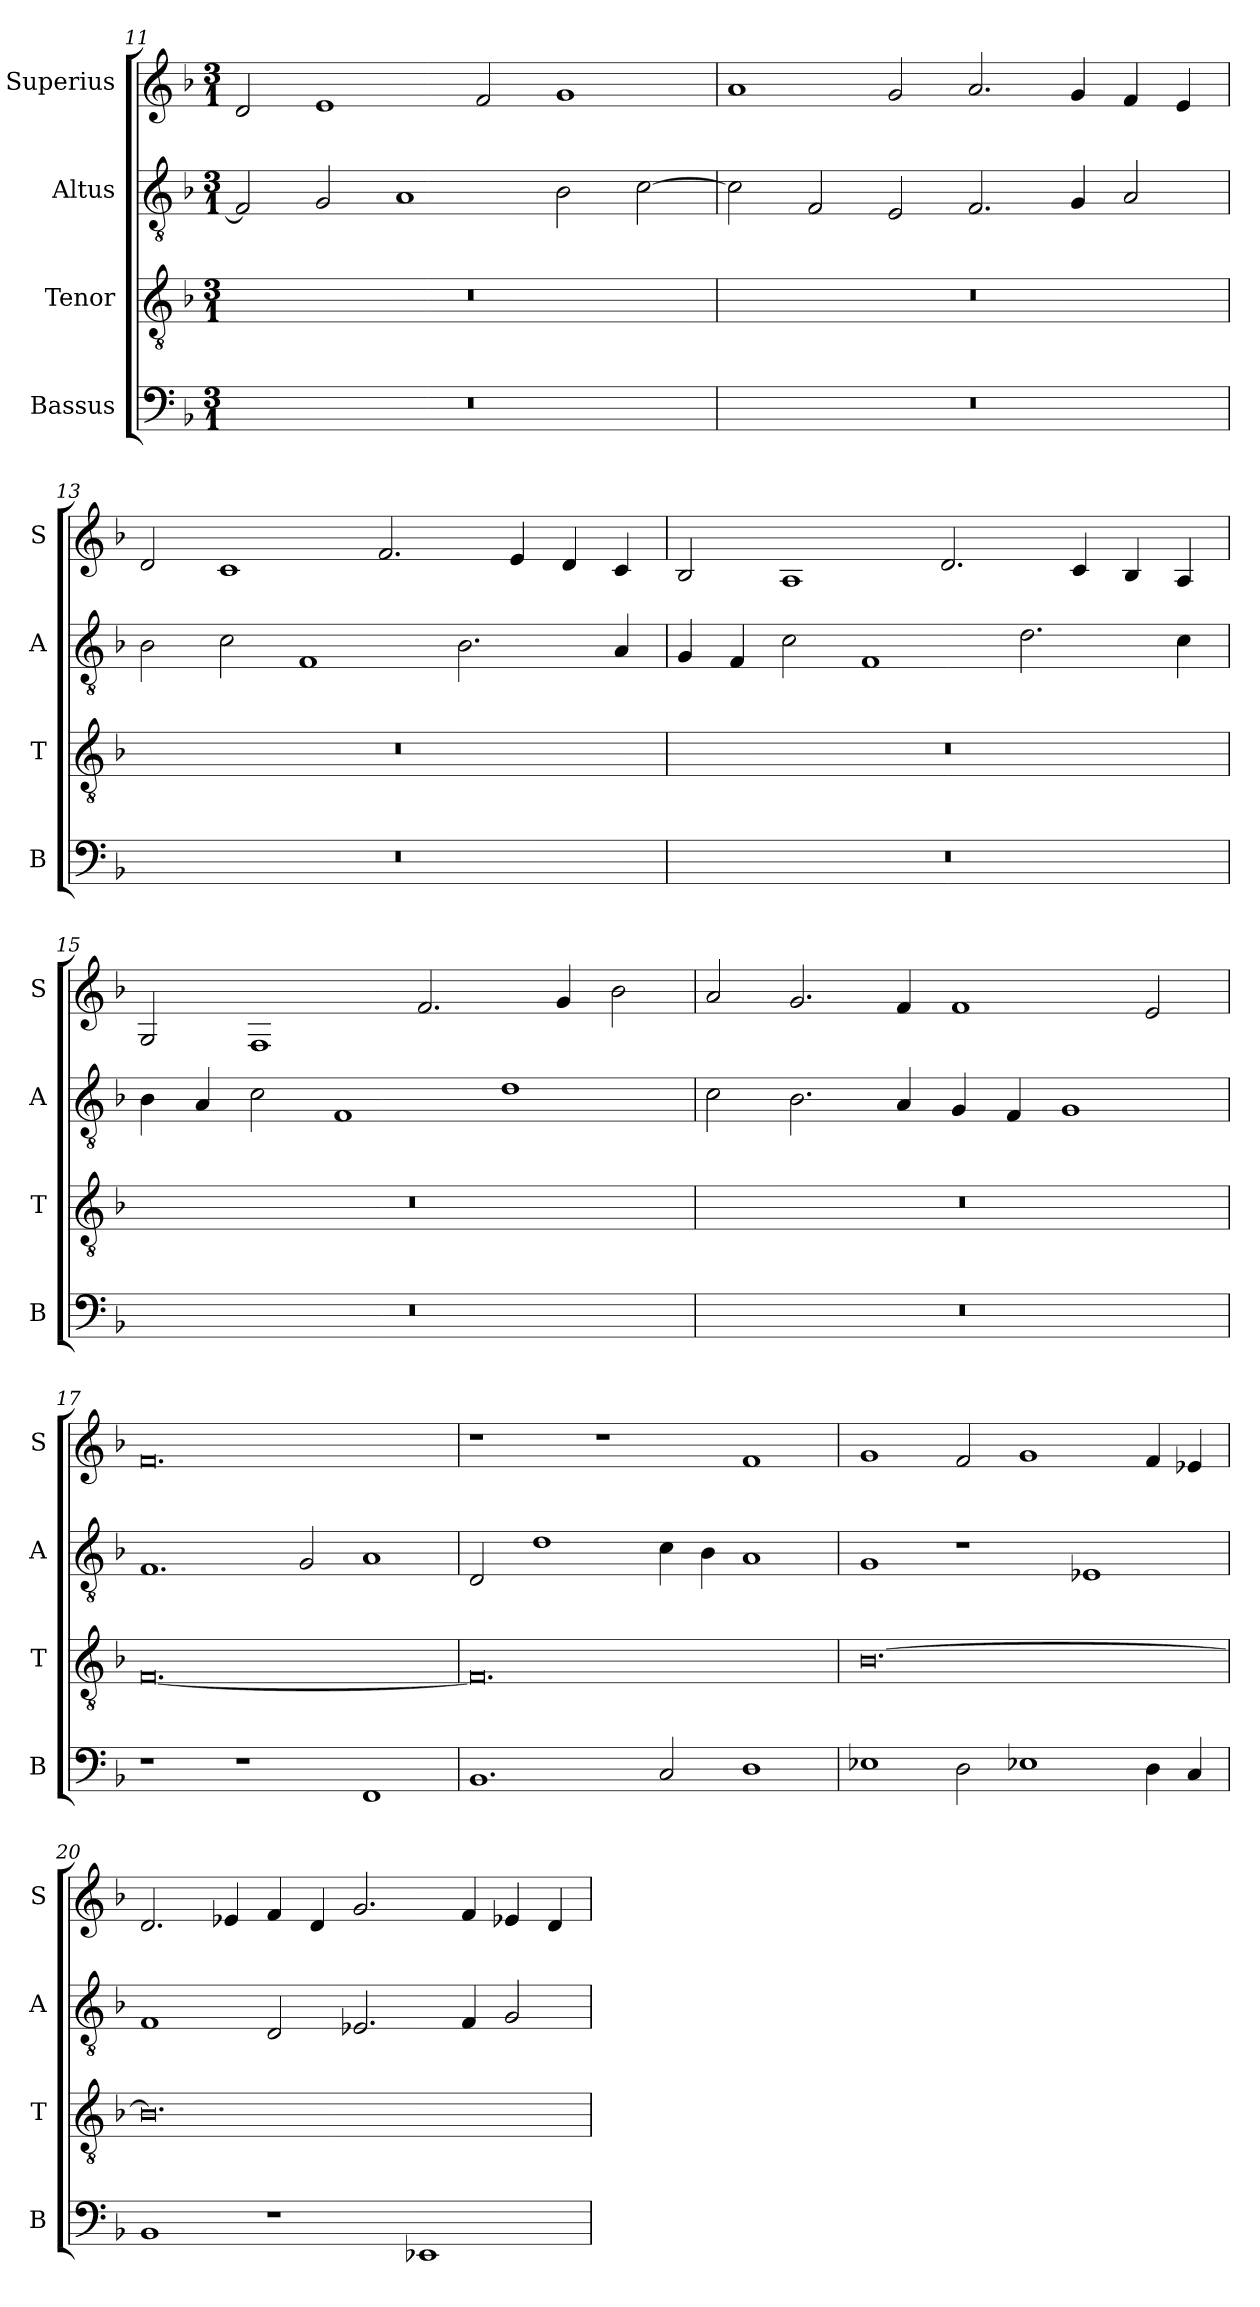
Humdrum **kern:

**kern	**kern	**kern	**kern
*part4	*part3	*part2	*part1
*staff4	*staff3	*staff2	*staff1
*I"Bassus	*I"Tenor	*I"Altus	*I"Superius
*I'B	*I'T	*I'A	*I'S
*clefF4	*clefGv2	*clefGv2	*clefG2
*k[b-]	*k[b-]	*k[b-]	*k[b-]
*M3/1	*M3/1	*M3/1	*M3/1
=11	=11	=11	=11
0.r	0.r	2F/]	2d/
.	.	2G/	1e
.	.	1A	.
.	.	.	2f/
.	.	2B-\	1g
.	.	[2c\	.
=12	=12	=12	=12
0.r	0.r	2c\]	1a
.	.	2F/	.
.	.	2E/	2g/
.	.	2.F/	2.a/
.	.	4G/	4g/
.	.	2A/	4f/
.	.	.	4e/
=13	=13	=13	=13
0.r	0.r	2B-\	2d/
.	.	2c\	1c
.	.	1F	.
.	.	.	2.f/
.	.	2.B-\	.
.	.	.	4e/
.	.	.	4d/
.	.	4A/	4c/
=14	=14	=14	=14
0.r	0.r	4G/	2B-/
.	.	4F/	.
.	.	2c\	1A
.	.	1F	.
.	.	.	2.d/
.	.	2.d\	.
.	.	.	4c/
.	.	.	4B-/
.	.	4c\	4A/
=15	=15	=15	=15
0.r	0.r	4B-\	2G/
.	.	4A/	.
.	.	2c\	1F
.	.	1F	.
.	.	.	2.f/
.	.	1d	.
.	.	.	4g/
.	.	.	2b-\
=16	=16	=16	=16
0.r	0.r	2c\	2a/
.	.	2.B-\	2.g/
.	.	4A/	4f/
.	.	4G/	1f
.	.	4F/	.
.	.	1G	.
.	.	.	2e/
=17	=17	=17	=17
1r	[0.F	1.F	0.f
1r	.	.	.
.	.	2G/	.
1FF	.	1A	.
=18	=18	=18	=18
1.BB-	0.F]	2D/	1r
.	.	1d	.
.	.	.	1r
2C/	.	4c\	.
.	.	4B-\	.
1D	.	1A	1f
=19	=19	=19	=19
1E-X	[0.B-	1G	1g
2D\	.	1r	2f/
1E-X	.	.	1g
.	.	1E-X	.
4D\	.	.	4f/
4C/	.	.	4e-X/
=20	=20	=20	=20
1BB-	0.B-]	1F	2.d/
.	.	.	4e-X/
1r	.	2D/	4f/
.	.	.	4d/
.	.	2.E-X/	2.g/
1EE-X	.	.	.
.	.	4F/	4f/
.	.	2G/	4e-X/
.	.	.	4d/
=	=	=	=
*-	*-	*-	*-
